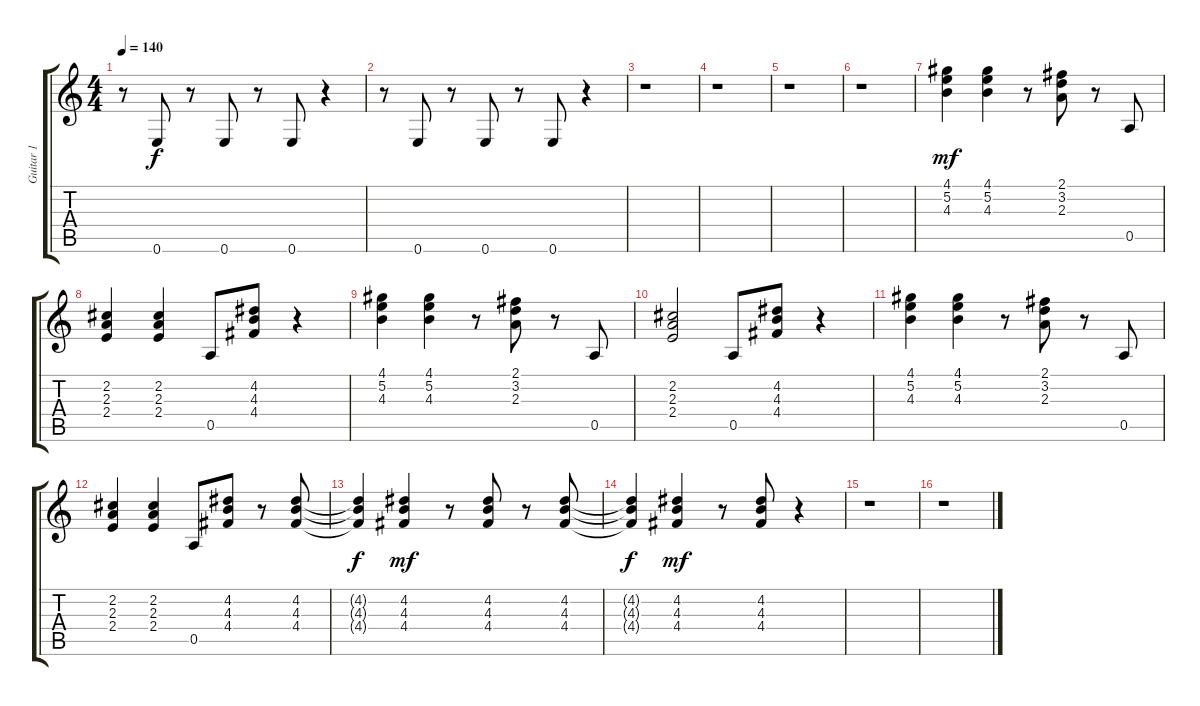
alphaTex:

\track ("Guitar 1" "Guitar 1") {instrument distortionguitar}
\staff {score tabs}
\tuning (E4 B3 G3 D3 A2 E2) {hide}
\ts (4 4)
\tempo 140
\clef g2
\ks c
r.8{dy f} 0.6.8 r.8 0.6.8 r.8 0.6.8 r.4 |
r.8 0.6.8 r.8 0.6.8 r.8 0.6.8 r.4 |
r.1 |
r.1 |
r.1 |
r.1 |
(4.1 5.2 4.3).4{dy mf} (4.1 5.2 4.3).4 r.8 (2.1 3.2 2.3).8 r.8 0.5.8 |
(2.2 2.3 2.4).4 (2.2 2.3 2.4).4 0.5.8 (4.2 4.3 4.4).8 r.4 |
(4.1 5.2 4.3).4 (4.1 5.2 4.3).4 r.8 (2.1 3.2 2.3).8 r.8 0.5.8 |
(2.2 2.3 2.4).2 0.5.8 (4.2 4.3 4.4).8 r.4 |
(4.1 5.2 4.3).4 (4.1 5.2 4.3).4 r.8 (2.1 3.2 2.3).8 r.8 0.5.8 |
(2.2 2.3 2.4).4 (2.2 2.3 2.4).4 0.5.8 (4.2 4.3 4.4).8 r.8 (4.2 4.3 4.4).8 |
(4.2{t} 4.3{t} 4.4{t}).4{dy f} (4.2 4.3 4.4).4{dy mf} r.8 (4.2 4.3 4.4).8 r.8 (4.2 4.3 4.4).8 |
(4.2{t} 4.3{t} 4.4{t}).4{dy f} (4.2 4.3 4.4).4{dy mf} r.8 (4.2 4.3 4.4).8 r.4 |
r.1 |
r.1
